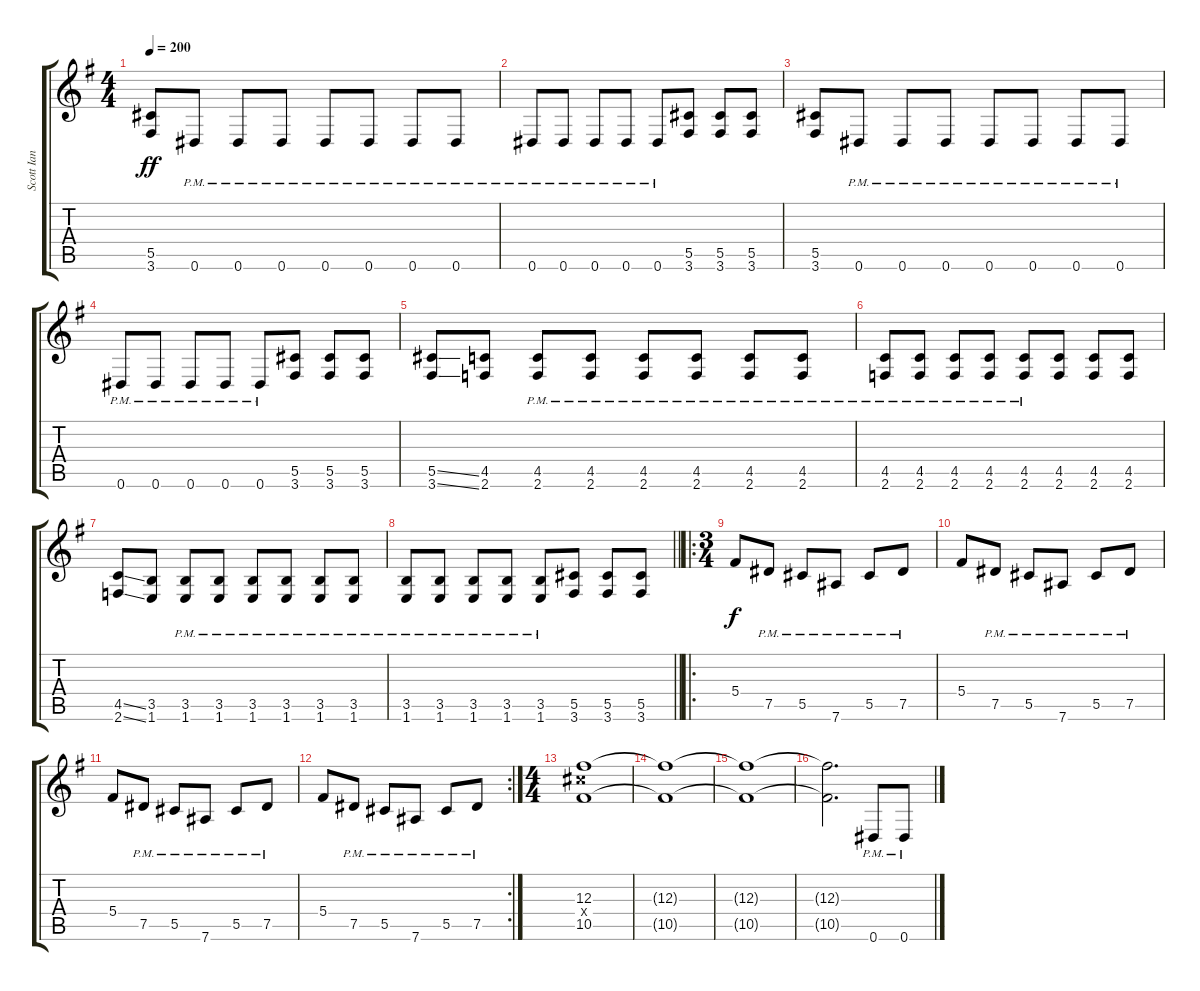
\track ("Scott Ian" "Scott Ian") {instrument distortionguitar}
\staff {score tabs}
\tuning (Eb4 Bb3 Gb3 Db3 Ab2 Eb2) {hide}
\ts (4 4)
\tempo 200
\clef g2
\ks g
(5.5 3.6).8{dy ff} 0.6{pm}.8 0.6{pm}.8 0.6{pm}.8 0.6{pm}.8 0.6{pm}.8 0.6{pm}.8 0.6{pm}.8 |
0.6{pm}.8 0.6{pm}.8 0.6{pm}.8 0.6{pm}.8 0.6{pm}.8 (5.5 3.6).8 (5.5 3.6).8 (5.5 3.6).8 |
(5.5 3.6).8 0.6{pm}.8 0.6{pm}.8 0.6{pm}.8 0.6{pm}.8 0.6{pm}.8 0.6{pm}.8 0.6{pm}.8 |
0.6{pm}.8 0.6{pm}.8 0.6{pm}.8 0.6{pm}.8 0.6{pm}.8 (5.5 3.6).8 (5.5 3.6).8 (5.5 3.6).8 |
(5.5{ss} 3.6{ss}).8 (4.5 2.6).8 (4.5{pm} 2.6{pm}).8 (4.5{pm} 2.6{pm}).8 (4.5{pm} 2.6{pm}).8 (4.5{pm} 2.6{pm}).8 (4.5{pm} 2.6{pm}).8 (4.5{pm} 2.6{pm}).8 |
(4.5{pm} 2.6{pm}).8 (4.5{pm} 2.6{pm}).8 (4.5{pm} 2.6{pm}).8 (4.5{pm} 2.6{pm}).8 (4.5{pm} 2.6{pm}).8 (4.5 2.6).8 (4.5 2.6).8 (4.5 2.6).8 |
(4.5{ss} 2.6{ss}).8 (3.5 1.6).8 (3.5{pm} 1.6{pm}).8 (3.5{pm} 1.6{pm}).8 (3.5{pm} 1.6{pm}).8 (3.5{pm} 1.6{pm}).8 (3.5{pm} 1.6{pm}).8 (3.5{pm} 1.6{pm}).8 |
\barLineRight lightlight
(3.5{pm} 1.6{pm}).8 (3.5{pm} 1.6{pm}).8 (3.5{pm} 1.6{pm}).8 (3.5{pm} 1.6{pm}).8 (3.5{pm} 1.6{pm}).8 (5.5 3.6).8 (5.5 3.6).8 (5.5 3.6).8 |
\ro
\ts (3 4)
5.4.8{dy f} 7.5{pm}.8 5.5{pm}.8 7.6{pm}.8 5.5{pm}.8 7.5{pm}.8 |
5.4.8 7.5{pm}.8 5.5{pm}.8 7.6{pm}.8 5.5{pm}.8 7.5{pm}.8 |
5.4.8 7.5{pm}.8 5.5{pm}.8 7.6{pm}.8 5.5{pm}.8 7.5{pm}.8 |
\rc 2
5.4.8 7.5{pm}.8 5.5{pm}.8 7.6{pm}.8 5.5{pm}.8 7.5{pm}.8 |
\ts (4 4)
(12.3 12.4{x} 10.5).1 |
(12.3{t} 10.5{t}).1 |
(12.3{t} 10.5{t}).1 |
(12.3{t} 10.5{t}).2{d} 0.6{pm}.8 0.6{pm}.8
